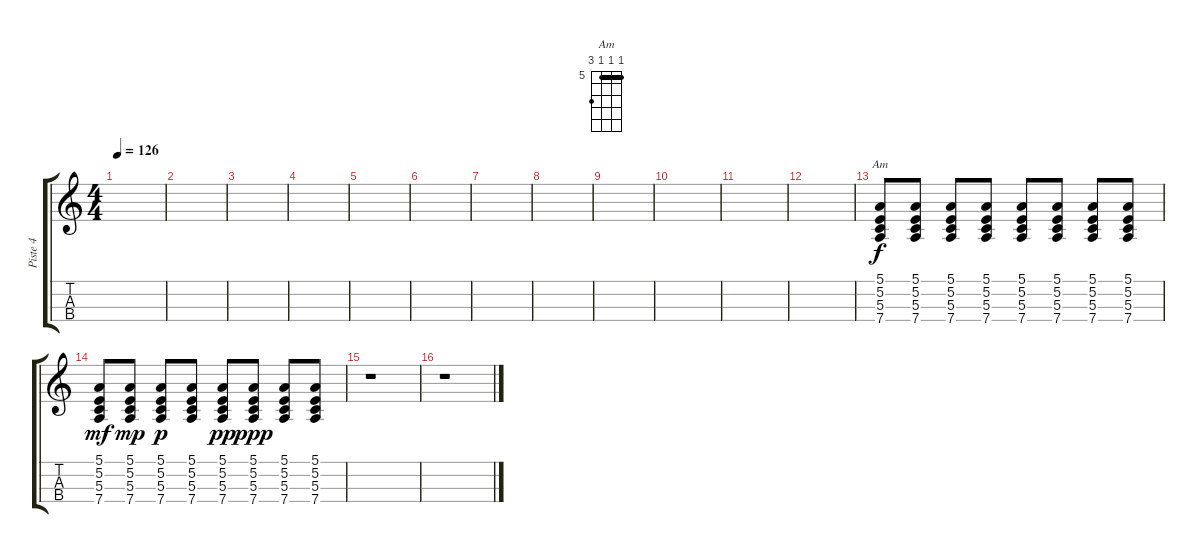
\track ("Piste 4" "Piste 4") {instrument pad3polysynth}
\staff {score tabs}
\tuning (E4 B3 G3 D3) {hide}
\chord ("Am" 5 5 5 7) {firstfret 5 barre 5}
\ts (4 4)
\tempo 126
\clef g2
\ks c
|
|
|
|
|
|
|
|
|
|
|
|
(5.1 5.2 5.3 7.4).8{ch "Am"} (5.1 5.2 5.3 7.4).8 (5.1 5.2 5.3 7.4).8 (5.1 5.2 5.3 7.4).8 (5.1 5.2 5.3 7.4).8 (5.1 5.2 5.3 7.4).8 (5.1 5.2 5.3 7.4).8 (5.1 5.2 5.3 7.4).8 |
(5.1 5.2 5.3 7.4).8{dy mf} (5.1 5.2 5.3 7.4).8{dy mp} (5.1 5.2 5.3 7.4).8{dy p} (5.1 5.2 5.3 7.4).8 (5.1 5.2 5.3 7.4).8{dy pp} (5.1 5.2 5.3 7.4).8{dy ppp} (5.1 5.2 5.3 7.4).8 (5.1 5.2 5.3 7.4).8 |
r.1 |
r.1
